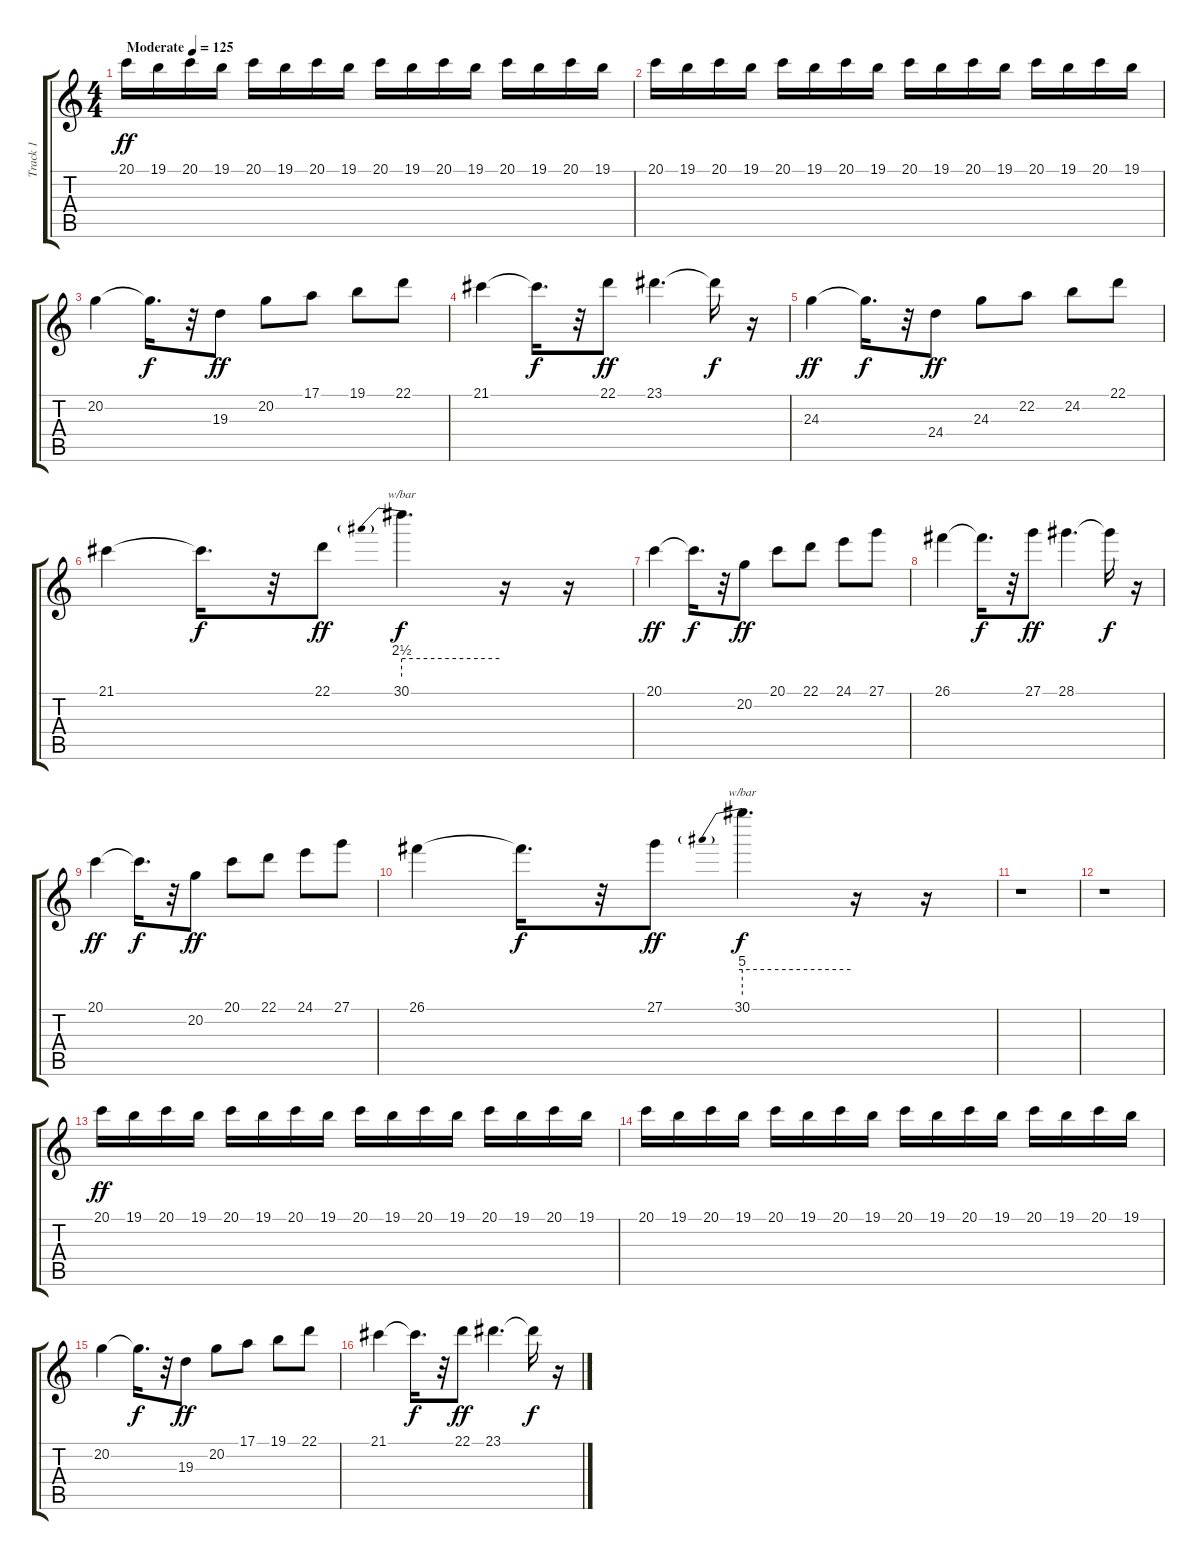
\track ("Track 1" "Track 1") {instrument lead1square}
\staff {score tabs}
\tuning (E4 B3 G3 D3 A2 E2) {hide}
\ts (4 4)
\tempo (125 "Moderate")
\clef g2
\ks c
20.1.16{dy ff instrument lead1square} 19.1.16 20.1.16 19.1.16 20.1.16 19.1.16 20.1.16 19.1.16 20.1.16 19.1.16 20.1.16 19.1.16 20.1.16 19.1.16 20.1.16 19.1.16 |
20.1.16 19.1.16 20.1.16 19.1.16 20.1.16 19.1.16 20.1.16 19.1.16 20.1.16 19.1.16 20.1.16 19.1.16 20.1.16 19.1.16 20.1.16 19.1.16 |
20.2.4 20.2{t}.16{d dy f} r.32 19.3.8{dy ff} 20.2.8 17.1.8 19.1.8 22.1.8 |
21.1.4 21.1{t}.16{d dy f} r.32 22.1.8{dy ff} 23.1.4{d} 23.1{t}.16{dy f} r.16 |
24.3.4{dy ff} 24.3{t}.16{d dy f} r.32 24.4.8{dy ff} 24.3.8 22.2.8 24.2.8 22.1.8 |
21.1.4 21.1{t}.16{d dy f} r.32 22.1.8{dy ff} 30.1.4{d tbe (predive default 0 10 60 10) dy f} r.16 r.16 |
20.1.4{dy ff} 20.1{t}.16{d dy f} r.32 20.2.8{dy ff} 20.1.8 22.1.8 24.1.8 27.1.8 |
26.1.4 26.1{t}.16{d dy f} r.32 27.1.8{dy ff} 28.1.4{d} 28.1{t}.16{dy f} r.16 |
20.1.4{dy ff} 20.1{t}.16{d dy f} r.32 20.2.8{dy ff} 20.1.8 22.1.8 24.1.8 27.1.8 |
26.1.4 26.1{t}.16{d dy f} r.32 27.1.8{dy ff} 30.1.4{d tbe (predive default 0 20 60 20) dy f} r.16 r.16 |
r.1 |
r.1 |
20.1.16{dy ff} 19.1.16 20.1.16 19.1.16 20.1.16 19.1.16 20.1.16 19.1.16 20.1.16 19.1.16 20.1.16 19.1.16 20.1.16 19.1.16 20.1.16 19.1.16 |
20.1.16 19.1.16 20.1.16 19.1.16 20.1.16 19.1.16 20.1.16 19.1.16 20.1.16 19.1.16 20.1.16 19.1.16 20.1.16 19.1.16 20.1.16 19.1.16 |
20.2.4 20.2{t}.16{d dy f} r.32 19.3.8{dy ff} 20.2.8 17.1.8 19.1.8 22.1.8 |
21.1.4 21.1{t}.16{d dy f} r.32 22.1.8{dy ff} 23.1.4{d} 23.1{t}.16{dy f} r.16
